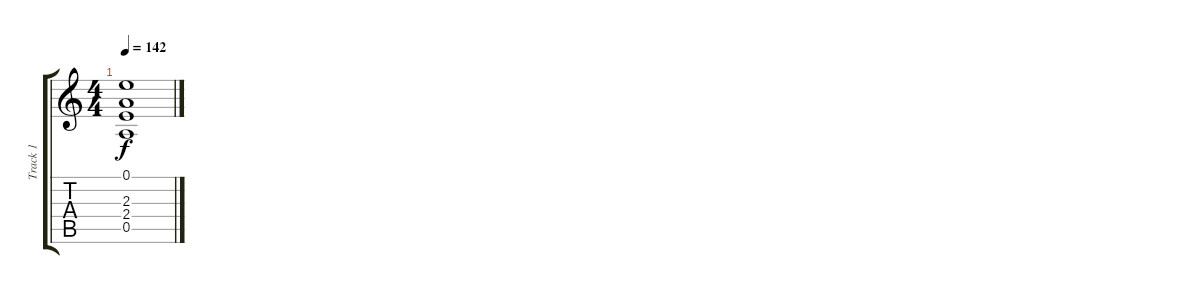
\track ("Track 1" "Track 1") {instrument distortionguitar}
\staff {score tabs}
\tuning (E4 B3 G3 D3 A2 E2) {hide}
\ts (4 4)
\tempo 142
\clef g2
\ks c
(0.1{t} 2.3{t} 2.4{t} 0.5{t}).1{dy f}
